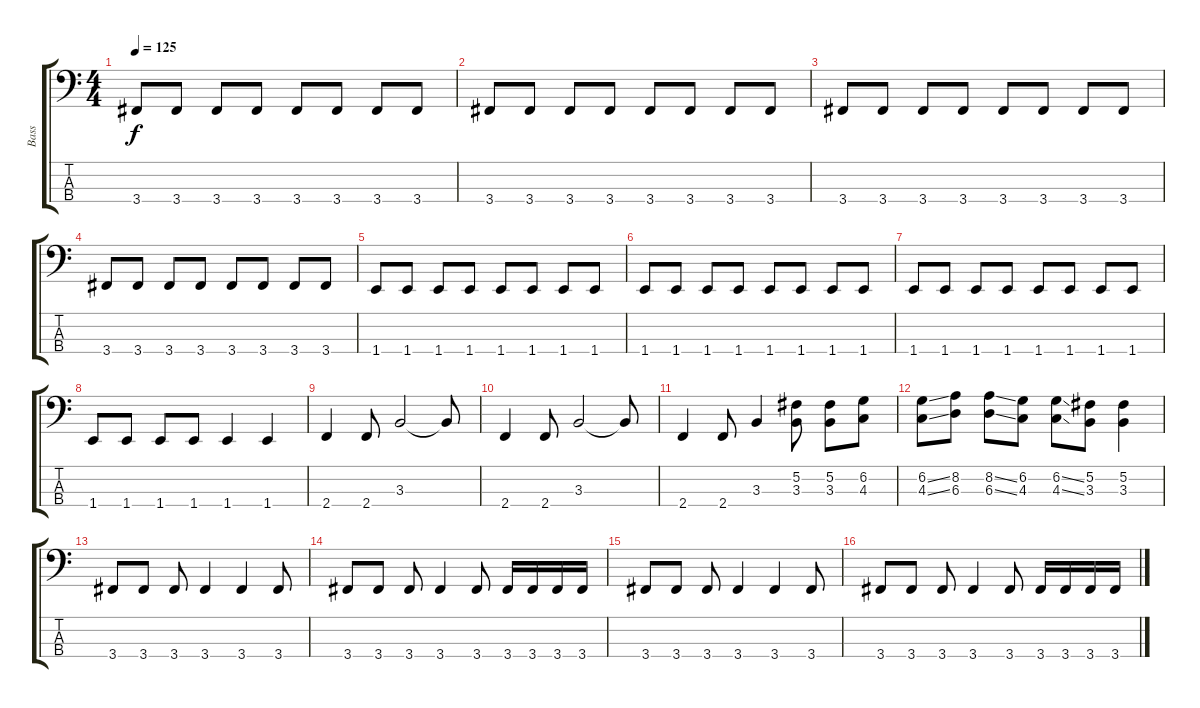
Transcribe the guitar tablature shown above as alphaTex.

\track ("Bass" "Bass") {instrument electricbasspick}
\staff {score tabs}
\tuning (Gb2 Db2 Ab1 Eb1) {hide}
\ts (4 4)
\tempo 125
\clef f4
\ks c
3.4.8{dy f} 3.4.8 3.4.8 3.4.8 3.4.8 3.4.8 3.4.8 3.4.8 |
3.4.8 3.4.8 3.4.8 3.4.8 3.4.8 3.4.8 3.4.8 3.4.8 |
3.4.8 3.4.8 3.4.8 3.4.8 3.4.8 3.4.8 3.4.8 3.4.8 |
3.4.8 3.4.8 3.4.8 3.4.8 3.4.8 3.4.8 3.4.8 3.4.8 |
1.4.8 1.4.8 1.4.8 1.4.8 1.4.8 1.4.8 1.4.8 1.4.8 |
1.4.8 1.4.8 1.4.8 1.4.8 1.4.8 1.4.8 1.4.8 1.4.8 |
1.4.8 1.4.8 1.4.8 1.4.8 1.4.8 1.4.8 1.4.8 1.4.8 |
1.4.8 1.4.8 1.4.8 1.4.8 1.4.4 1.4.4 |
2.4.4 2.4.8 3.3.2 3.3{t}.8 |
2.4.4 2.4.8 3.3.2 3.3{t}.8 |
2.4.4 2.4.8 3.3.4 (5.2 3.3).8 (5.2 3.3).8 (6.2 4.3).8 |
(6.2{ss} 4.3{ss}).8 (8.2 6.3).8 (8.2{ss} 6.3{ss}).8 (6.2 4.3).8 (6.2{ss} 4.3{ss}).8 (5.2 3.3).8 (5.2 3.3).4 |
3.4.8 3.4.8 3.4.8 3.4.4 3.4.4 3.4.8 |
3.4.8 3.4.8 3.4.8 3.4.4 3.4.8 3.4.16 3.4.16 3.4.16 3.4.16 |
3.4.8 3.4.8 3.4.8 3.4.4 3.4.4 3.4.8 |
3.4.8 3.4.8 3.4.8 3.4.4 3.4.8 3.4.16 3.4.16 3.4.16 3.4.16
